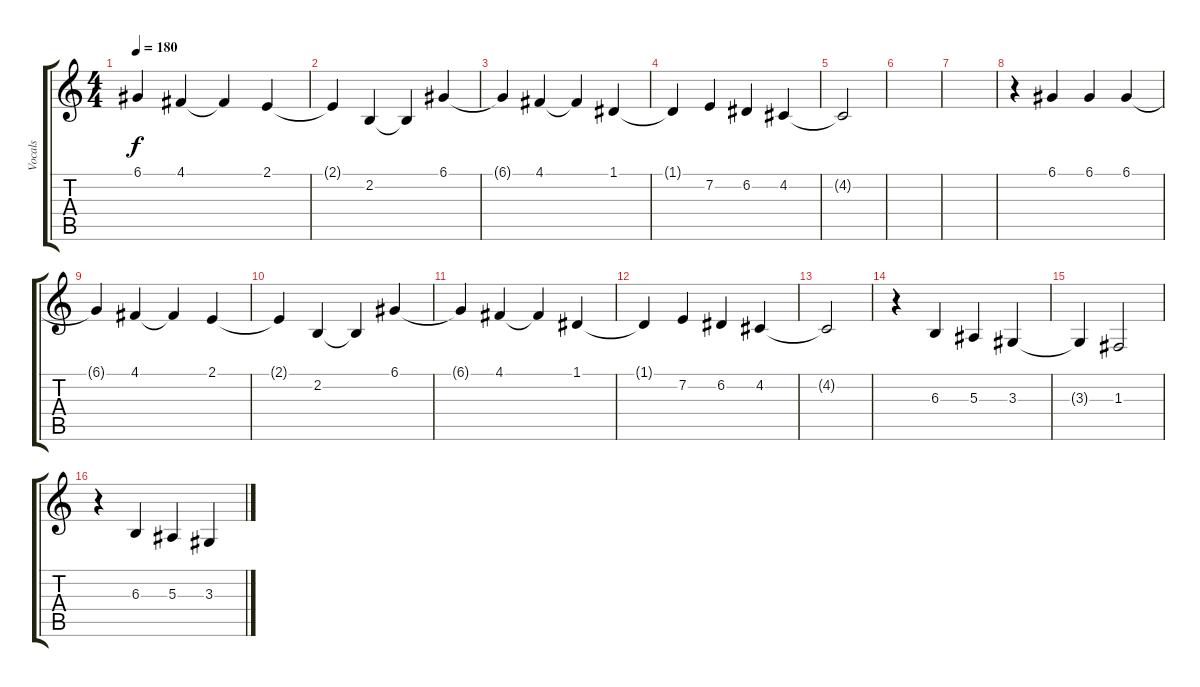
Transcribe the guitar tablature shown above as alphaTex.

\track ("Vocals" "Vocals") {instrument flute}
\staff {score tabs}
\tuning (D4 A3 F3 C3 G2 C2) {hide}
\ts (4 4)
\tempo 180
\clef g2
\ks c
6.1{t}.4{dy f} 4.1.4 4.1{t}.4 2.1.4 |
2.1{t}.4 2.2.4 2.2{t}.4 6.1.4 |
6.1{t}.4 4.1.4 4.1{t}.4 1.1.4 |
1.1{t}.4 7.2.4 6.2.4 4.2.4 |
4.2{t}.2 |
|
|
r.4 6.1.4 6.1.4 6.1.4 |
6.1{t}.4 4.1.4 4.1{t}.4 2.1.4 |
2.1{t}.4 2.2.4 2.2{t}.4 6.1.4 |
6.1{t}.4 4.1.4 4.1{t}.4 1.1.4 |
1.1{t}.4 7.2.4 6.2.4 4.2.4 |
4.2{t}.2 |
r.4 6.3.4 5.3.4 3.3.4 |
3.3{t}.4 1.3.2 |
r.4 6.3.4 5.3.4 3.3.4
